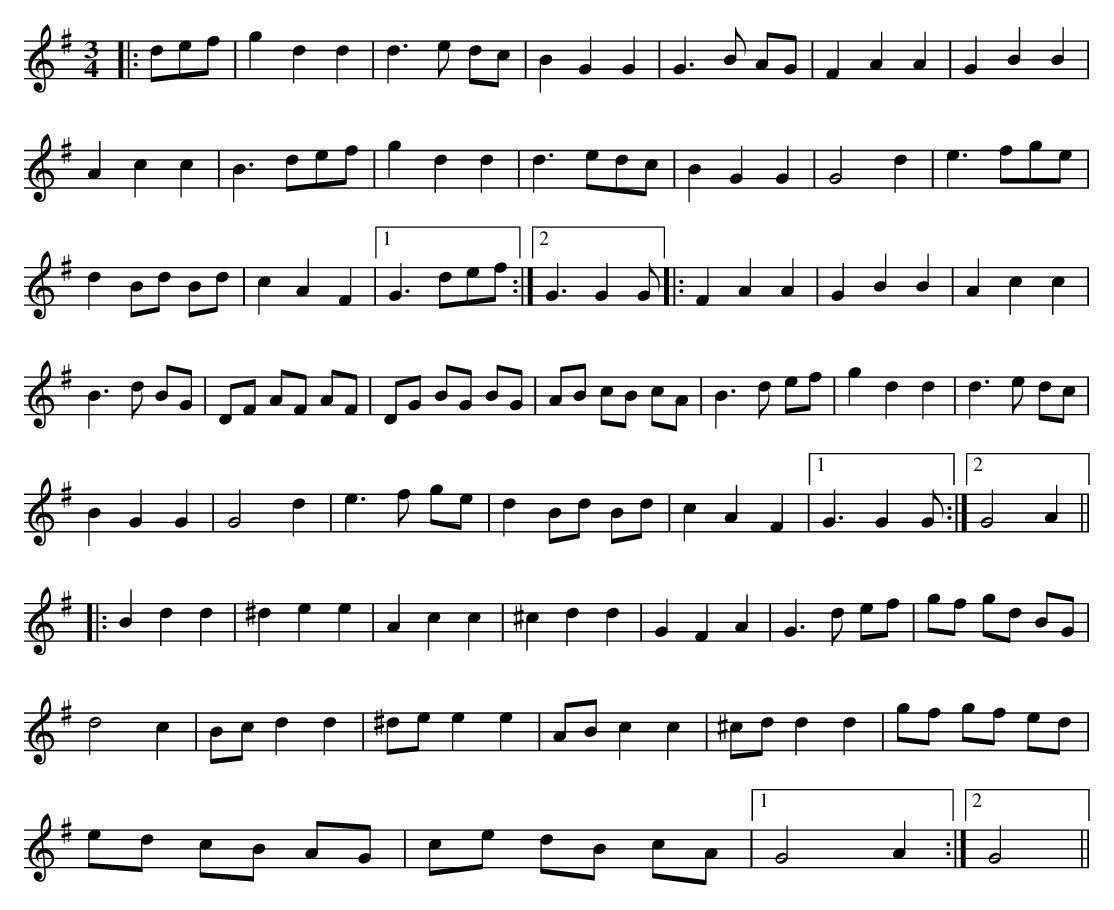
X:1
M:3/4
K:G
|:def|g2 d2 d2|d3 e dc|B2 G2 G2|G3 B AG|F2 A2 A2|G2 B2 B2|
A2 c2 c2|B3 def|g2 d2 d2|d3 edc|B2 G2 G2|G4 d2|e3 fge|
d2 Bd Bd|c2 A2 F2|1 G3 def:|2 G3 G2G|:F2 A2 A2|G2 B2 B2|A2 c2 c2|
B3 d BG|DF AF AF|DG BG BG|AB cB cA|B3 d ef|g2 d2 d2|d3 e dc|
B2 G2 G2|G4 d2|e3 f ge|d2 Bd Bd|c2 A2 F2|1 G3 G2 G:|2 G4 A2||
|:B2 d2 d2|^d2 e2 e2|A2 c2 c2|^c2 d2 d2|G2 F2 A2|G3 d ef|gf gd BG|
d4 c2|Bc d2 d2|^de e2 e2|AB c2 c2|^cd d2 d2|gf gf ed|
ed cB AG|ce dB cA|1 G4 A2:|2 G4||
